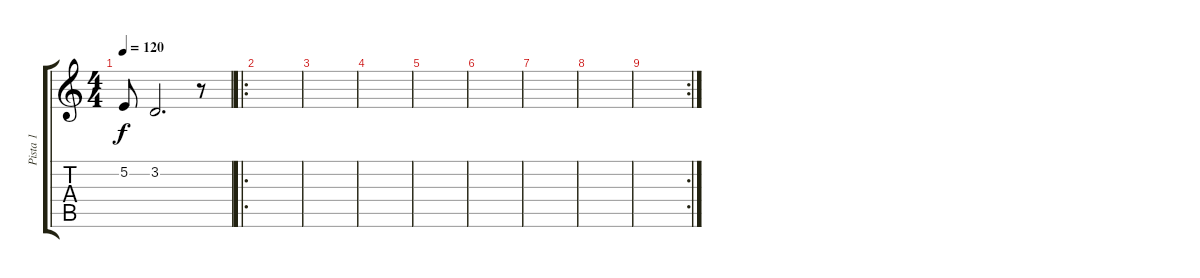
\track ("Pista 1" "Pista 1") {solo instrument flute}
\staff {score tabs}
\tuning (E4 B3 G3 D3 A2 E2) {hide}
\ts (4 4)
\tempo 120
\clef g2
\ks c
5.2.8{dy f} 3.2.2{d} r.8 |
\ro
|
|
|
|
|
|
|
\rc 2
